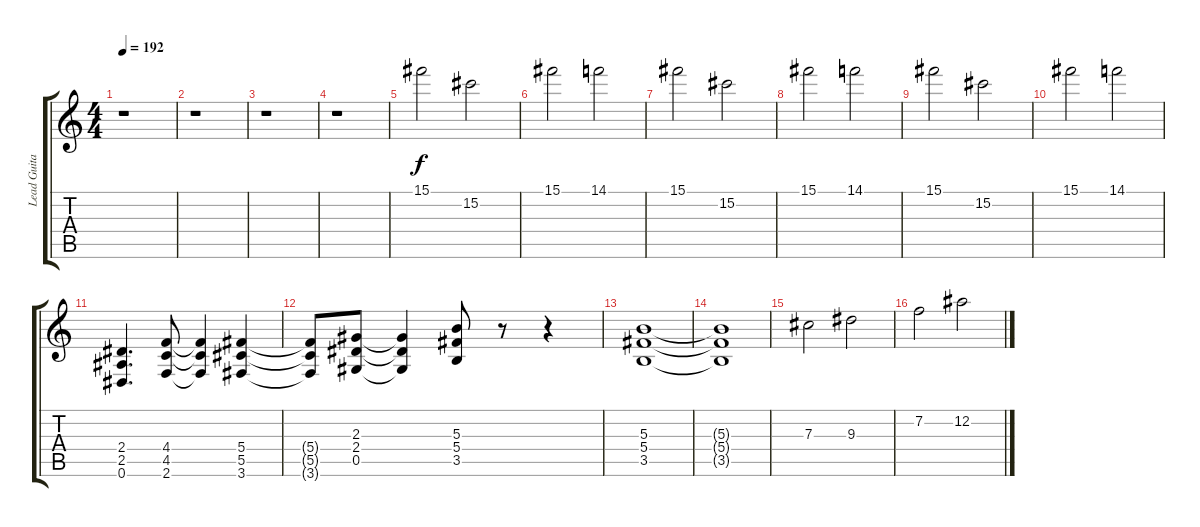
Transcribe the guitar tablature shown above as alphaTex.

\track ("Lead Guitar" "Lead Guita") {instrument distortionguitar}
\staff {score tabs}
\tuning (Eb4 Bb3 Gb3 Db3 Ab2 Eb2) {hide}
\ts (4 4)
\tempo 192
\clef g2
\ks c
r.1{dy f} |
r.1 |
r.1 |
r.1 |
15.1.2{instrument electricguitarjazz} 15.2.2 |
15.1.2 14.1.2 |
15.1.2 15.2.2 |
15.1.2 14.1.2 |
15.1.2 15.2.2 |
15.1.2 14.1.2 |
(2.4 2.5 0.6).4{d instrument distortionguitar} (4.4 4.5 2.6).8 (4.4{t} 4.5{t} 2.6{t}).4 (5.4 5.5 3.6).4 |
(5.4{t} 5.5{t} 3.6{t}).8 (2.3 2.4 0.5).8 (2.3{t} 2.4{t} 0.5{t}).4 (5.3 5.4 3.5).8 r.8 r.4 |
(5.3 5.4 3.5).1 |
(5.3{t} 5.4{t} 3.5{t}).1 |
7.3.2 9.3.2 |
7.2.2 12.2.2
